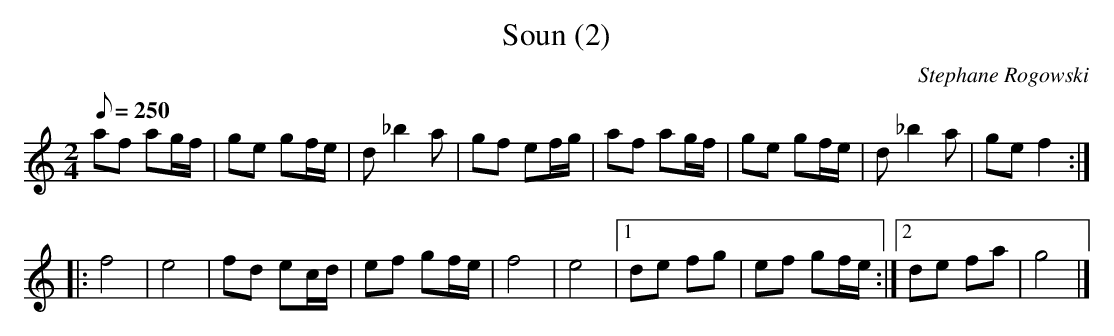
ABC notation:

X:1
T:Soun (2)
M:2/4
L:1/8
Q:250
C:Stephane Rogowski
K:C
af ag/f/ | ge gf/e/ | d_b2a | gf ef/g/ |\
af ag/f/ | ge gf/e/ | d_b2a | ge f2 :|
|:\
f4 | e4 | fd ec/d/ | ef gf/e/ |\
f4 | e4 |1 de fg | ef gf/e/ :|2 de fa | g4 |]
